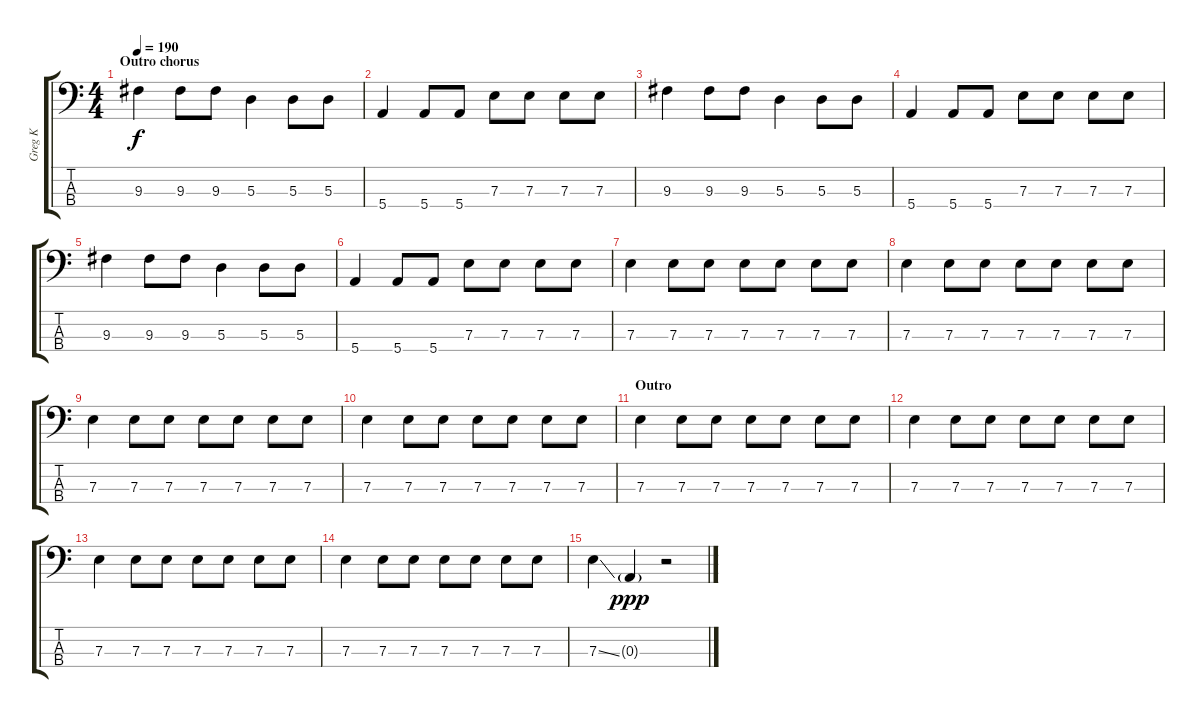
\track ("Greg K" "Greg K") {instrument electricbasspick}
\staff {score tabs}
\tuning (G2 D2 A1 E1) {hide}
\ts (4 4)
\section ("" "Outro chorus")
\tempo 190
\clef f4
\ks c
9.3.4{dy f} 9.3.8 9.3.8 5.3.4 5.3.8 5.3.8 |
5.4.4 5.4.8 5.4.8 7.3.8 7.3.8 7.3.8 7.3.8 |
9.3.4 9.3.8 9.3.8 5.3.4 5.3.8 5.3.8 |
5.4.4 5.4.8 5.4.8 7.3.8 7.3.8 7.3.8 7.3.8 |
9.3.4 9.3.8 9.3.8 5.3.4 5.3.8 5.3.8 |
5.4.4 5.4.8 5.4.8 7.3.8 7.3.8 7.3.8 7.3.8 |
7.3.4 7.3.8 7.3.8 7.3.8 7.3.8 7.3.8 7.3.8 |
7.3.4 7.3.8 7.3.8 7.3.8 7.3.8 7.3.8 7.3.8 |
7.3.4 7.3.8 7.3.8 7.3.8 7.3.8 7.3.8 7.3.8 |
7.3.4 7.3.8 7.3.8 7.3.8 7.3.8 7.3.8 7.3.8 |
\section ("" "Outro")
7.3.4 7.3.8 7.3.8 7.3.8 7.3.8 7.3.8 7.3.8 |
7.3.4 7.3.8 7.3.8 7.3.8 7.3.8 7.3.8 7.3.8 |
7.3.4 7.3.8 7.3.8 7.3.8 7.3.8 7.3.8 7.3.8 |
7.3.4 7.3.8 7.3.8 7.3.8 7.3.8 7.3.8 7.3.8 |
7.3{ss}.4 0.3{g}.4{dy ppp} r.2
